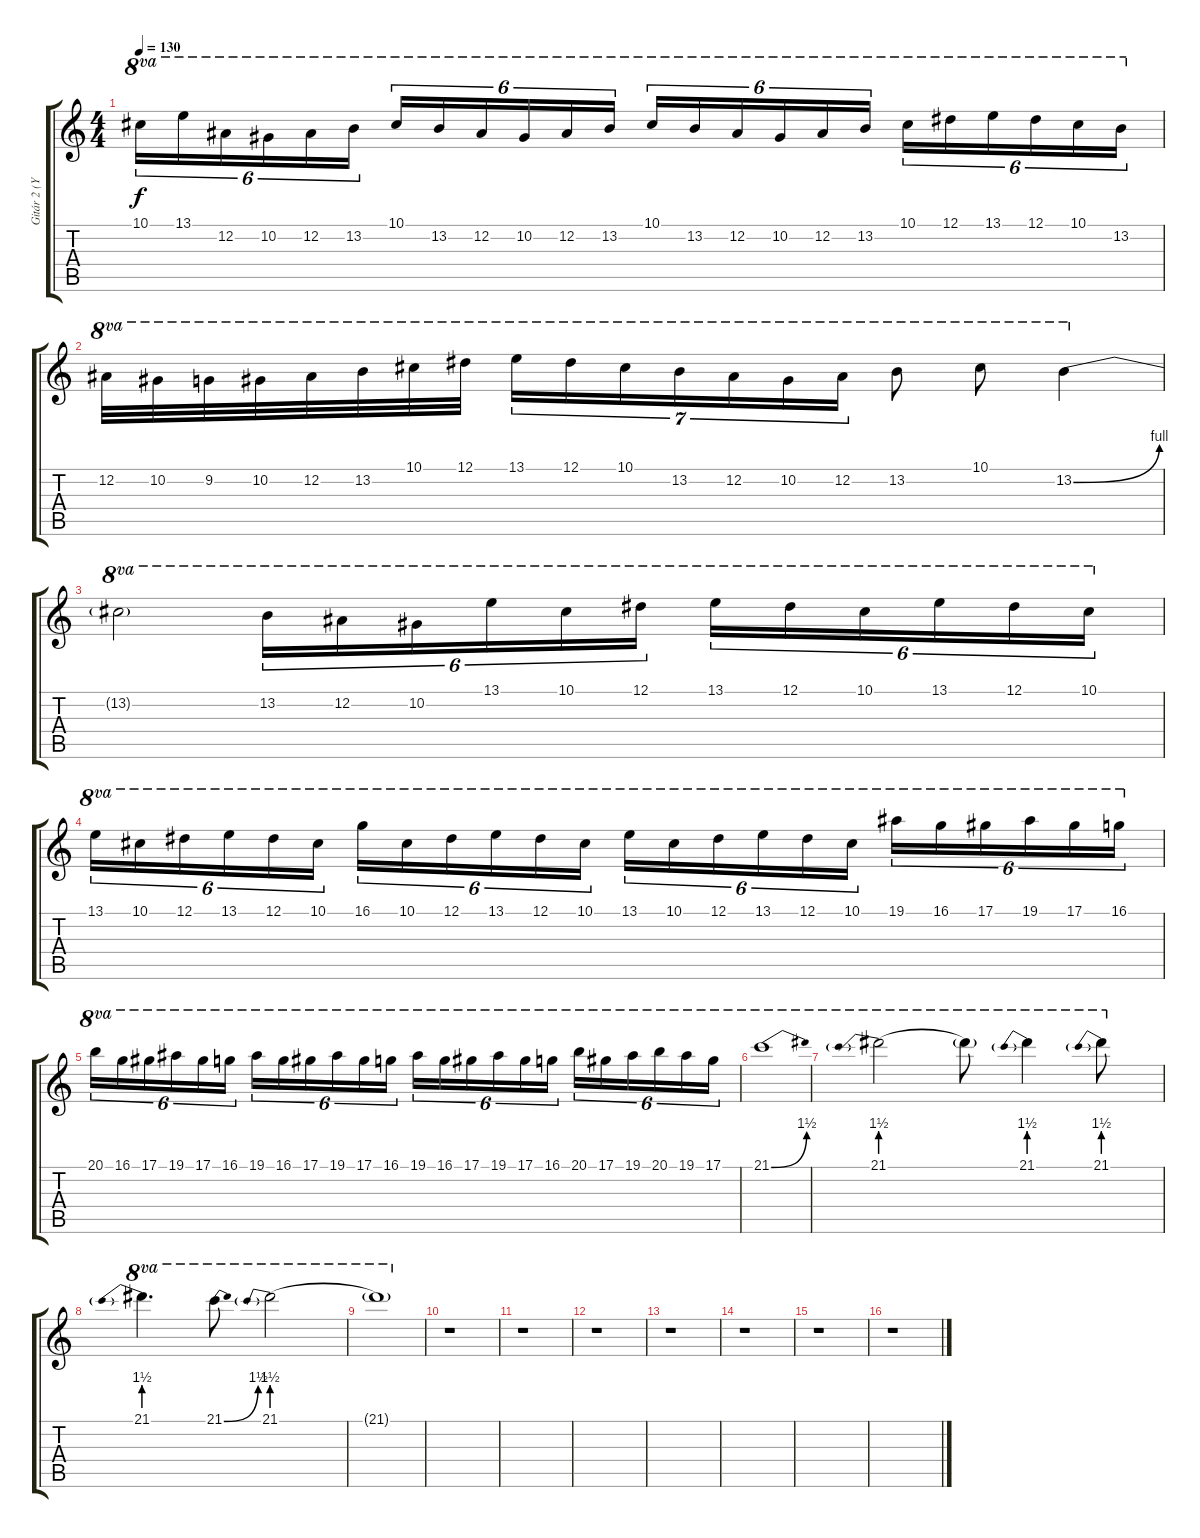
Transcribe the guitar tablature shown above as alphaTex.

\track ("Gitár 2 (Yngwie Malmsteen)" "Gitár 2 (Y") {instrument distortionguitar}
\staff {score tabs}
\tuning (Eb4 Bb3 Gb3 Db3 Ab2 Eb2) {hide}
\ts (4 4)
\tempo 130
\clef g2
\ks c
10.1.16{tu (6 4) ot 8va dy f} 13.1.16{tu (6 4) ot 8va} 12.2.16{tu (6 4) ot 8va} 10.2.16{tu (6 4) ot 8va} 12.2.16{tu (6 4) ot 8va} 13.2.16{tu (6 4) ot 8va} 10.1.16{tu (6 4) ot 8va} 13.2.16{tu (6 4) ot 8va} 12.2.16{tu (6 4) ot 8va} 10.2.16{tu (6 4) ot 8va} 12.2.16{tu (6 4) ot 8va} 13.2.16{tu (6 4) ot 8va} 10.1.16{tu (6 4) ot 8va} 13.2.16{tu (6 4) ot 8va} 12.2.16{tu (6 4) ot 8va} 10.2.16{tu (6 4) ot 8va} 12.2.16{tu (6 4) ot 8va} 13.2.16{tu (6 4) ot 8va} 10.1.16{tu (6 4) ot 8va} 12.1.16{tu (6 4) ot 8va} 13.1.16{tu (6 4) ot 8va} 12.1.16{tu (6 4) ot 8va} 10.1.16{tu (6 4) ot 8va} 13.2.16{tu (6 4) ot 8va} |
12.2.32{ot 8va} 10.2.32{ot 8va} 9.2.32{ot 8va} 10.2.32{ot 8va} 12.2.32{ot 8va} 13.2.32{ot 8va} 10.1.32{ot 8va} 12.1.32{ot 8va} 13.1.16{tu (7 4) ot 8va} 12.1.16{tu (7 4) ot 8va} 10.1.16{tu (7 4) ot 8va} 13.2.16{tu (7 4) ot 8va} 12.2.16{tu (7 4) ot 8va} 10.2.16{tu (7 4) ot 8va} 12.2.16{tu (7 4) ot 8va} 13.2.8{ot 8va} 10.1.8{ot 8va} 13.2{be (bend 0 0 60 4)}.4{ot 8va} |
13.2{t}.2{ot 8va} 13.2.16{tu (6 4) ot 8va} 12.2.16{tu (6 4) ot 8va} 10.2.16{tu (6 4) ot 8va} 13.1.16{tu (6 4) ot 8va} 10.1.16{tu (6 4) ot 8va} 12.1.16{tu (6 4) ot 8va} 13.1.16{tu (6 4) ot 8va} 12.1.16{tu (6 4) ot 8va} 10.1.16{tu (6 4) ot 8va} 13.1.16{tu (6 4) ot 8va} 12.1.16{tu (6 4) ot 8va} 10.1.16{tu (6 4) ot 8va} |
13.1.16{tu (6 4) ot 8va} 10.1.16{tu (6 4) ot 8va} 12.1.16{tu (6 4) ot 8va} 13.1.16{tu (6 4) ot 8va} 12.1.16{tu (6 4) ot 8va} 10.1.16{tu (6 4) ot 8va} 16.1.16{tu (6 4) ot 8va} 10.1.16{tu (6 4) ot 8va} 12.1.16{tu (6 4) ot 8va} 13.1.16{tu (6 4) ot 8va} 12.1.16{tu (6 4) ot 8va} 10.1.16{tu (6 4) ot 8va} 13.1.16{tu (6 4) ot 8va} 10.1.16{tu (6 4) ot 8va} 12.1.16{tu (6 4) ot 8va} 13.1.16{tu (6 4) ot 8va} 12.1.16{tu (6 4) ot 8va} 10.1.16{tu (6 4) ot 8va} 19.1.16{tu (6 4) ot 8va} 16.1.16{tu (6 4) ot 8va} 17.1.16{tu (6 4) ot 8va} 19.1.16{tu (6 4) ot 8va} 17.1.16{tu (6 4) ot 8va} 16.1.16{tu (6 4) ot 8va} |
20.1.16{tu (6 4) ot 8va} 16.1.16{tu (6 4) ot 8va} 17.1.16{tu (6 4) ot 8va} 19.1.16{tu (6 4) ot 8va} 17.1.16{tu (6 4) ot 8va} 16.1.16{tu (6 4) ot 8va} 19.1.16{tu (6 4) ot 8va} 16.1.16{tu (6 4) ot 8va} 17.1.16{tu (6 4) ot 8va} 19.1.16{tu (6 4) ot 8va} 17.1.16{tu (6 4) ot 8va} 16.1.16{tu (6 4) ot 8va} 19.1.16{tu (6 4) ot 8va} 16.1.16{tu (6 4) ot 8va} 17.1.16{tu (6 4) ot 8va} 19.1.16{tu (6 4) ot 8va} 17.1.16{tu (6 4) ot 8va} 16.1.16{tu (6 4) ot 8va} 20.1.16{tu (6 4) ot 8va} 17.1.16{tu (6 4) ot 8va} 19.1.16{tu (6 4) ot 8va} 20.1.16{tu (6 4) ot 8va} 19.1.16{tu (6 4) ot 8va} 17.1.16{tu (6 4) ot 8va} |
21.1{be (bend 0 0 60 6)}.1{ot 8va} |
21.1{be (prebend 0 6 60 6)}.2{ot 8va} 21.1{t}.8{ot 8va} 21.1{be (prebend 0 6 60 6)}.4{ot 8va} 21.1{be (prebend 0 6 60 6)}.8{ot 8va} |
21.1{be (prebend 0 6 60 6)}.4{d ot 8va} 21.1{be (bend 0 0 60 6)}.8{ot 8va} 21.1{be (prebend 0 6 60 6)}.2{ot 8va} |
21.1{t}.1{ot 8va} |
r.1 |
r.1 |
r.1 |
r.1 |
r.1 |
r.1 |
r.1
